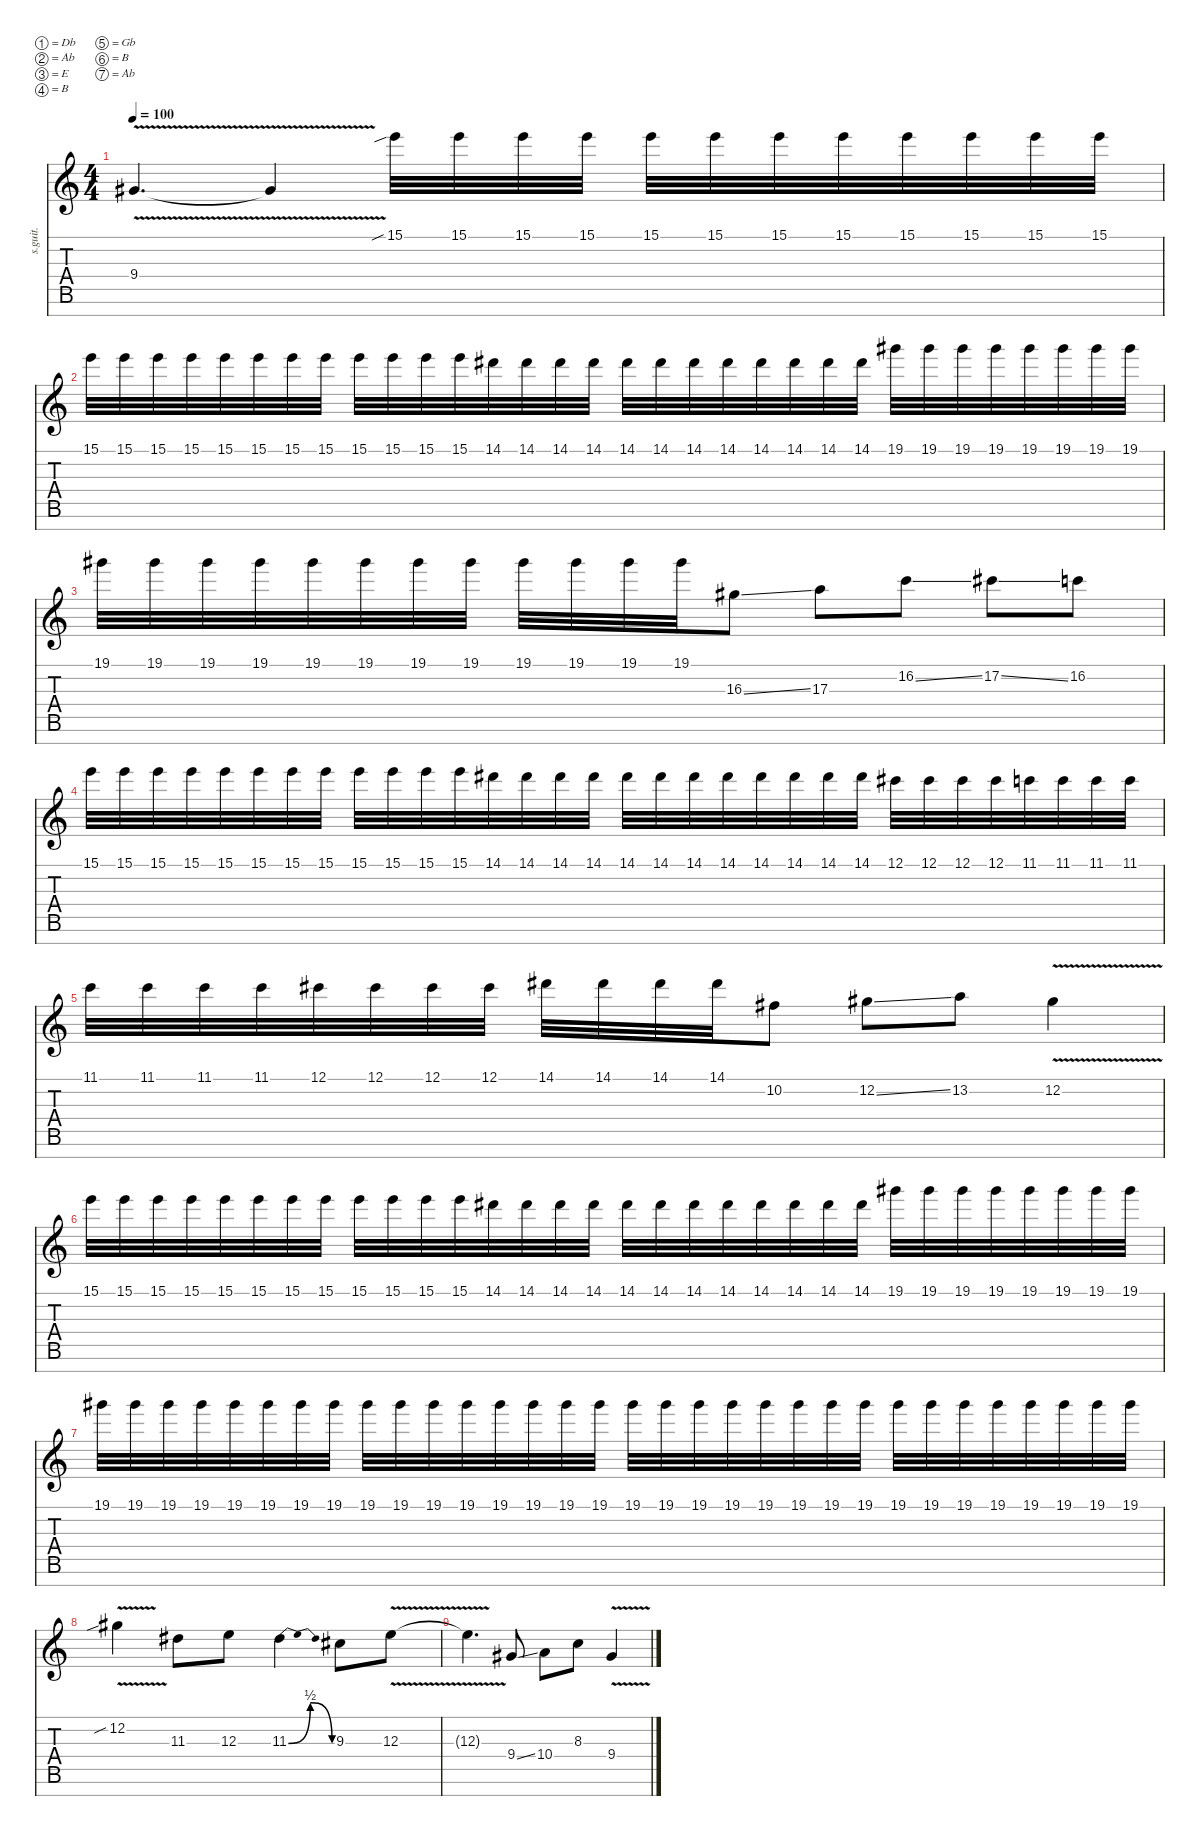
\defaultSystemsLayout 4
\hideDynamics
\bracketExtendMode nobrackets
\track ("lead" "s.guit.") {instrument acousticguitarsteel}
\staff {score tabs}
\tuning (Db4 Ab3 E3 B2 Gb2 B1 Ab1)
\ts (4 4)
\tempo 100
\clef g2
\ks c
9.4{v acc #}.4{d dy mf beam Up} 9.4{v t acc #}.4{beam Up} 15.1{sib}.32{beam Down} 15.1.32{beam Down} 15.1.32{beam Down} 15.1.32{beam Down} 15.1.32{beam Down} 15.1.32{beam Down} 15.1.32{beam Down} 15.1.32{beam Down} 15.1.32{beam Down} 15.1.32{beam Down} 15.1.32{beam Down} 15.1.32{beam Down} |
15.1.32{beam Down} 15.1.32{beam Down} 15.1.32{beam Down} 15.1.32{beam Down} 15.1.32{beam Down} 15.1.32{beam Down} 15.1.32{beam Down} 15.1.32{beam Down} 15.1.32{beam Down} 15.1.32{beam Down} 15.1.32{beam Down} 15.1.32{beam Down} 14.1{acc #}.32{beam Down} 14.1{acc #}.32{beam Down} 14.1{acc #}.32{beam Down} 14.1{acc #}.32{beam Down} 14.1{acc #}.32{beam Down} 14.1{acc #}.32{beam Down} 14.1{acc #}.32{beam Down} 14.1{acc #}.32{beam Down} 14.1{acc #}.32{beam Down} 14.1{acc #}.32{beam Down} 14.1{acc #}.32{beam Down} 14.1{acc #}.32{beam Down} 19.1{acc #}.32{beam Down} 19.1{acc #}.32{beam Down} 19.1{acc #}.32{beam Down} 19.1{acc #}.32{beam Down} 19.1{acc #}.32{beam Down} 19.1{acc #}.32{beam Down} 19.1{acc #}.32{beam Down} 19.1{acc #}.32{beam Down} |
19.1{acc #}.32{beam Down} 19.1{acc #}.32{beam Down} 19.1{acc #}.32{beam Down} 19.1{acc #}.32{beam Down} 19.1{acc #}.32{beam Down} 19.1{acc #}.32{beam Down} 19.1{acc #}.32{beam Down} 19.1{acc #}.32{beam Down} 19.1{acc #}.32{beam Down} 19.1{acc #}.32{beam Down} 19.1{acc #}.32{beam Down} 19.1{acc #}.32{beam Down} 16.3{ss acc #}.8{beam Down} 17.3.8{beam Down} 16.2{ss}.8{beam Down} 17.2{ss acc #}.8{beam Down} 16.2.8{beam Down} |
15.1.32{beam Down} 15.1.32{beam Down} 15.1.32{beam Down} 15.1.32{beam Down} 15.1.32{beam Down} 15.1.32{beam Down} 15.1.32{beam Down} 15.1.32{beam Down} 15.1.32{beam Down} 15.1.32{beam Down} 15.1.32{beam Down} 15.1.32{beam Down} 14.1{acc #}.32{beam Down} 14.1{acc #}.32{beam Down} 14.1{acc #}.32{beam Down} 14.1{acc #}.32{beam Down} 14.1{acc #}.32{beam Down} 14.1{acc #}.32{beam Down} 14.1{acc #}.32{beam Down} 14.1{acc #}.32{beam Down} 14.1{acc #}.32{beam Down} 14.1{acc #}.32{beam Down} 14.1{acc #}.32{beam Down} 14.1{acc #}.32{beam Down} 12.1{acc #}.32{beam Down} 12.1{acc #}.32{beam Down} 12.1{acc #}.32{beam Down} 12.1{acc #}.32{beam Down} 11.1.32{beam Down} 11.1.32{beam Down} 11.1.32{beam Down} 11.1.32{beam Down} |
11.1.32{beam Down} 11.1.32{beam Down} 11.1.32{beam Down} 11.1.32{beam Down} 12.1{acc #}.32{beam Down} 12.1{acc #}.32{beam Down} 12.1{acc #}.32{beam Down} 12.1{acc #}.32{beam Down} 14.1{acc #}.32{beam Down} 14.1{acc #}.32{beam Down} 14.1{acc #}.32{beam Down} 14.1{acc #}.32{beam Down} 10.2{acc #}.8{beam Down} 12.2{ss acc #}.8{beam Down} 13.2.8{beam Down} 12.2{v acc #}.4{beam Down} |
15.1.32{beam Down} 15.1.32{beam Down} 15.1.32{beam Down} 15.1.32{beam Down} 15.1.32{beam Down} 15.1.32{beam Down} 15.1.32{beam Down} 15.1.32{beam Down} 15.1.32{beam Down} 15.1.32{beam Down} 15.1.32{beam Down} 15.1.32{beam Down} 14.1{acc #}.32{beam Down} 14.1{acc #}.32{beam Down} 14.1{acc #}.32{beam Down} 14.1{acc #}.32{beam Down} 14.1{acc #}.32{beam Down} 14.1{acc #}.32{beam Down} 14.1{acc #}.32{beam Down} 14.1{acc #}.32{beam Down} 14.1{acc #}.32{beam Down} 14.1{acc #}.32{beam Down} 14.1{acc #}.32{beam Down} 14.1{acc #}.32{beam Down} 19.1{acc #}.32{beam Down} 19.1{acc #}.32{beam Down} 19.1{acc #}.32{beam Down} 19.1{acc #}.32{beam Down} 19.1{acc #}.32{beam Down} 19.1{acc #}.32{beam Down} 19.1{acc #}.32{beam Down} 19.1{acc #}.32{beam Down} |
19.1{acc #}.32{beam Down} 19.1{acc #}.32{beam Down} 19.1{acc #}.32{beam Down} 19.1{acc #}.32{beam Down} 19.1{acc #}.32{beam Down} 19.1{acc #}.32{beam Down} 19.1{acc #}.32{beam Down} 19.1{acc #}.32{beam Down} 19.1{acc #}.32{beam Down} 19.1{acc #}.32{beam Down} 19.1{acc #}.32{beam Down} 19.1{acc #}.32{beam Down} 19.1{acc #}.32{beam Down} 19.1{acc #}.32{beam Down} 19.1{acc #}.32{beam Down} 19.1{acc #}.32{beam Down} 19.1{acc #}.32{beam Down} 19.1{acc #}.32{beam Down} 19.1{acc #}.32{beam Down} 19.1{acc #}.32{beam Down} 19.1{acc #}.32{beam Down} 19.1{acc #}.32{beam Down} 19.1{acc #}.32{beam Down} 19.1{acc #}.32{beam Down} 19.1{acc #}.32{beam Down} 19.1{acc #}.32{beam Down} 19.1{acc #}.32{beam Down} 19.1{acc #}.32{beam Down} 19.1{acc #}.32{beam Down} 19.1{acc #}.32{beam Down} 19.1{acc #}.32{beam Down} 19.1{acc #}.32{beam Down} |
12.2{v sib acc #}.4{beam Down} 11.3{acc #}.8{beam Down} 12.3.8{beam Down} 11.3{be (bendrelease 9 0 19.2 2 26.4 2 47.4 0) acc #}.4{beam Down} 9.3{acc #}.8{beam Down} 12.3{v}.8{beam Down} |
12.3{v t}.4{d beam Down} 9.4{ss acc #}.8{beam Up} 10.4.8{beam Down} 8.3.8{beam Down} 9.4{v acc #}.4{beam Up}
